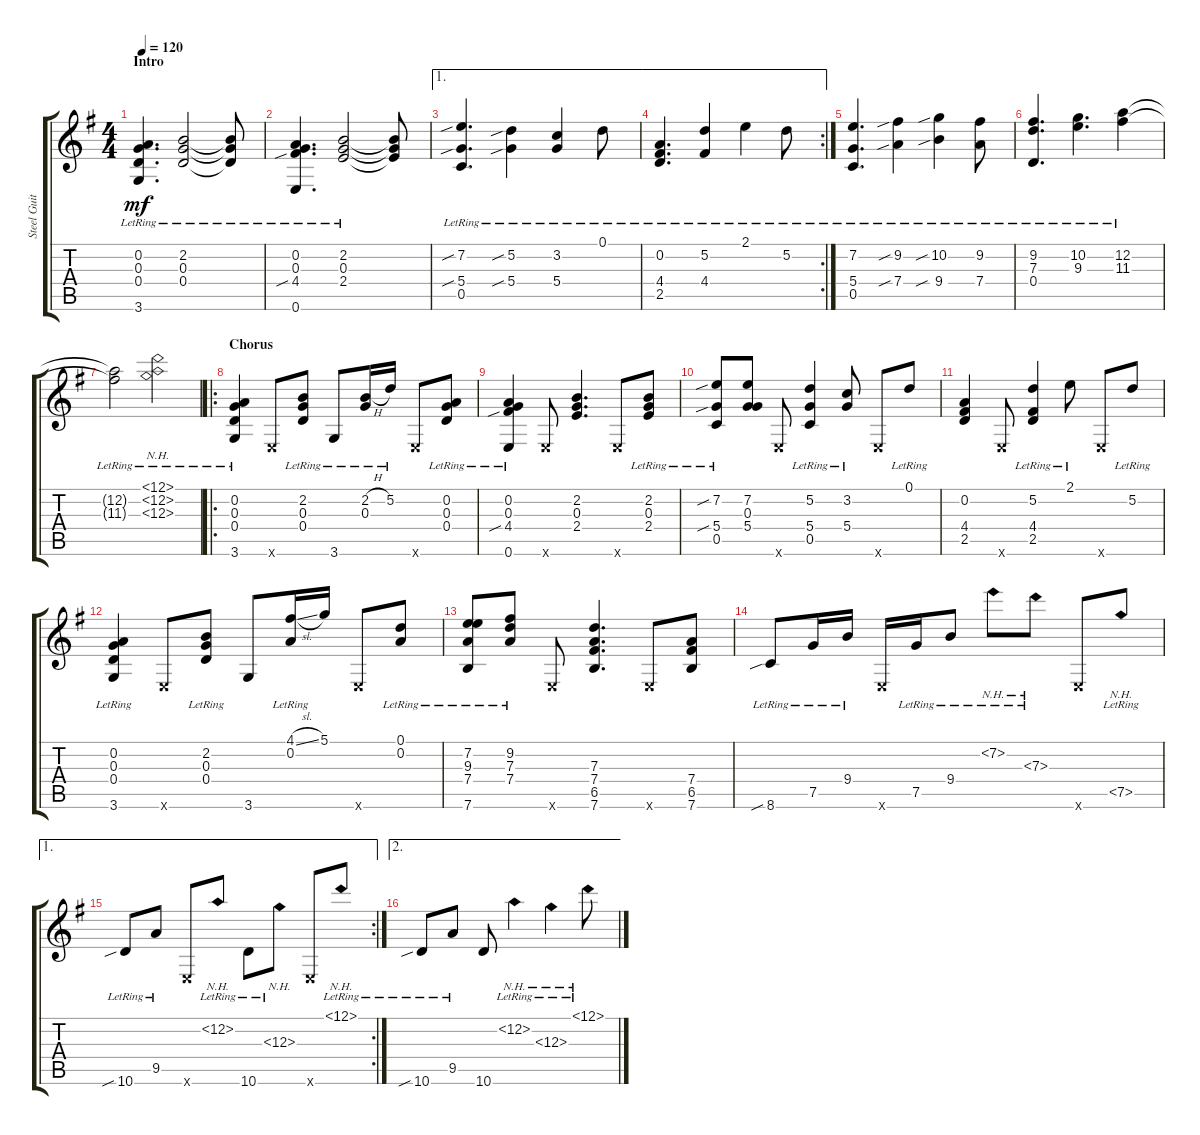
\track ("Steel Guitar" "Steel Guit") {instrument acousticguitarsteel}
\staff {score tabs}
\tuning (D4 A3 G3 D3 C3 E2) {hide}
\ts (4 4)
\section ("" "Intro")
\tempo 120
\clef g2
\ks g
(0.2{lr} 0.3{lr} 0.4{lr} 3.6{lr}).4{d dy mf instrument acousticguitarsteel} (2.2{lr} 0.3{lr} 0.4{lr}).2 (2.2{lr t} 0.3{lr t} 0.4{lr t}).8 |
(0.2{lr} 0.3{lr} 4.4{sib lr} 0.6{lr}).4{d} (2.2{lr} 0.3{lr} 2.4{lr}).2 (2.2{t} 0.3{t} 2.4{t}).8 |
\ae 1
(7.2{sib lr} 5.4{sib lr} 0.5{lr}).4{d} (5.2{sib lr} 5.4{sib lr}).4 (3.2{lr} 5.4{lr}).4 0.1{lr}.8 |
\ae 1
\rc 2
(0.2{lr} 4.4{lr} 2.5{lr}).4{d} (5.2{lr} 4.4{lr}).4 2.1{lr}.4 5.2{lr}.8 |
(7.2{lr} 5.4{lr} 0.5{lr}).4{d} (9.2{sib lr} 7.4{sib lr}).4 (10.2{sib lr} 9.4{sib lr}).4 (9.2{lr} 7.4{lr}).8 |
(9.2{lr} 7.3{lr} 0.4{lr}).4{d} (10.2{lr} 9.3{lr}).4{d} (12.2{lr} 11.3{lr}).4 |
(12.2{lr t} 11.3{lr t}).2 (12.1{nh lr} 12.2{nh lr} 12.3{nh lr}).2 |
\ro
\section ("" "Chorus")
(0.2 0.3 0.4 3.6{lr}).4 0.6{x}.8 (2.2{lr} 0.3{lr} 0.4{lr}).8 3.6{lr}.8 (2.2{h lr} 0.3{lr}).16 5.2{lr}.16 0.6{x}.8 (0.2 0.3 0.4{lr}).8 |
(0.2 0.3 4.4{sib} 0.6{lr}).4 0.6{x}.8 (2.2 0.3 2.4).4{d} 0.6{x}.8 (2.2 0.3 2.4{lr}).8 |
(7.2{sib lr} 5.4{sib lr} 0.5{lr}).8 (7.2 0.3 5.4).8 0.6{x}.8 (5.2{lr} 5.4{lr} 0.5{lr}).4 (3.2{lr} 5.4{lr}).8 0.6{x}.8 0.1{lr}.8 |
(0.2 4.4 2.5).4 0.6{x}.8 (5.2{lr} 4.4{lr} 2.5{lr}).4 2.1{lr}.8 0.6{x}.8 5.2{lr}.8 |
(0.2{lr} 0.3{lr} 0.4{lr} 3.6{lr}).4 0.6{x}.8 (2.2{lr} 0.3{lr} 0.4{lr}).8 3.6.8 (4.1{sl lr} 0.2{lr}).16 5.1.16 0.6{x}.8 (0.1{lr} 0.2{lr}).8 |
(7.2{lr} 9.3{lr} 7.4{lr} 7.6{lr}).8 (9.2{lr} 7.3{lr} 7.4{lr}).8 0.6{x}.8 (7.3 7.4 6.5 7.6).4{d} 0.6{x}.8 (7.4 6.5 7.6).8 |
8.6{sib lr}.8 7.5{lr}.16 9.4{lr}.16 0.6{x}.16 7.5{lr}.16 9.4{lr}.8 7.2{nh lr}.8 7.3{nh lr}.8 0.6{x}.8 7.5{nh lr}.8 |
\ae 1
\rc 2
10.6{sib lr}.8 9.5{lr}.8 0.6{x}.8 12.2{nh lr}.8 10.6{lr}.8 12.3{nh lr}.8 0.6{x}.8 12.1{nh lr}.8 |
\ae 2
10.6{sib lr}.8 9.5{lr}.8 10.6.8 12.2{nh lr}.4 12.3{nh lr}.4 12.1{nh lr}.8
